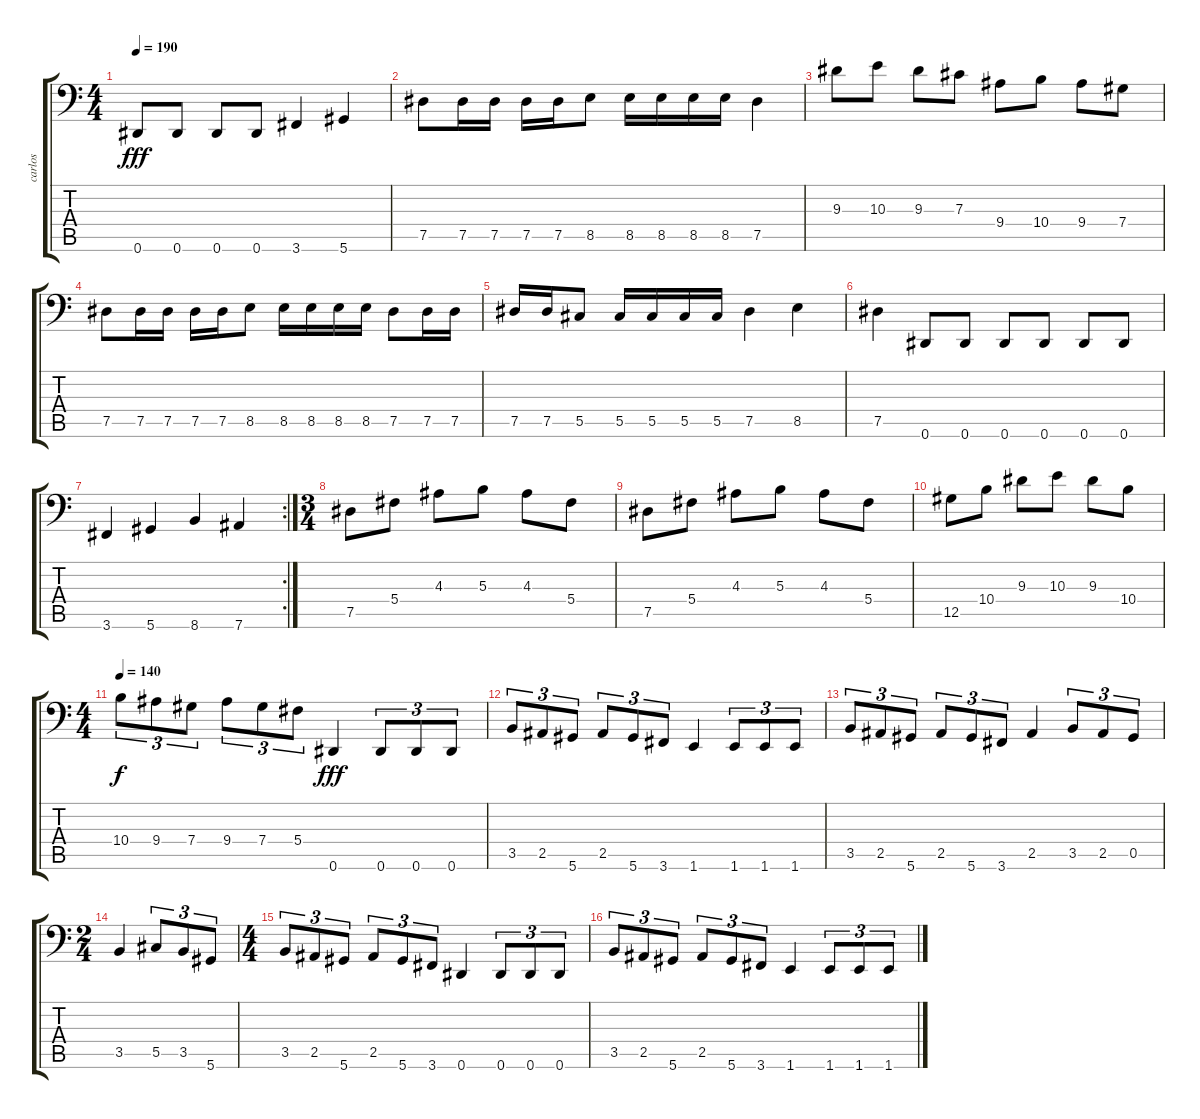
\track ("carlos" "carlos") {instrument electricbassfinger}
\staff {score tabs}
\tuning (Eb3 Bb2 Gb2 Db2 Ab1 Eb1) {hide}
\ts (4 4)
\tempo 190
\clef f4
\ks c
0.6.8{dy fff} 0.6.8 0.6.8 0.6.8 3.6.4 5.6.4 |
7.5.8 7.5.16 7.5.16 7.5.16 7.5.16 8.5.8 8.5.16 8.5.16 8.5.16 8.5.16 7.5.4 |
9.3.8 10.3.8 9.3.8 7.3.8 9.4.8 10.4.8 9.4.8 7.4.8 |
7.5.8 7.5.16 7.5.16 7.5.16 7.5.16 8.5.8 8.5.16 8.5.16 8.5.16 8.5.16 7.5.8 7.5.16 7.5.16 |
7.5.16 7.5.16 5.5.8 5.5.16 5.5.16 5.5.16 5.5.16 7.5.4 8.5.4 |
7.5.4 0.6.8 0.6.8 0.6.8 0.6.8 0.6.8 0.6.8 |
\rc 2
3.6.4 5.6.4 8.6.4 7.6.4 |
\ts (3 4)
7.5.8 5.4.8 4.3.8 5.3.8 4.3.8 5.4.8 |
7.5.8 5.4.8 4.3.8 5.3.8 4.3.8 5.4.8 |
12.5.8 10.4.8 9.3.8 10.3.8 9.3.8 10.4.8 |
\ts (4 4)
\tempo 140
10.4.8{tu (3 2) dy f} 9.4.8{tu (3 2)} 7.4.8{tu (3 2)} 9.4.8{tu (3 2)} 7.4.8{tu (3 2)} 5.4.8{tu (3 2)} 0.6.4{dy fff} 0.6.8{tu (3 2)} 0.6.8{tu (3 2)} 0.6.8{tu (3 2)} |
3.5.8{tu (3 2)} 2.5.8{tu (3 2)} 5.6.8{tu (3 2)} 2.5.8{tu (3 2)} 5.6.8{tu (3 2)} 3.6.8{tu (3 2)} 1.6.4 1.6.8{tu (3 2)} 1.6.8{tu (3 2)} 1.6.8{tu (3 2)} |
3.5.8{tu (3 2)} 2.5.8{tu (3 2)} 5.6.8{tu (3 2)} 2.5.8{tu (3 2)} 5.6.8{tu (3 2)} 3.6.8{tu (3 2)} 2.5.4 3.5.8{tu (3 2)} 2.5.8{tu (3 2)} 0.5.8{tu (3 2)} |
\ts (2 4)
3.5.4 5.5.8{tu (3 2)} 3.5.8{tu (3 2)} 5.6.8{tu (3 2)} |
\ts (4 4)
3.5.8{tu (3 2)} 2.5.8{tu (3 2)} 5.6.8{tu (3 2)} 2.5.8{tu (3 2)} 5.6.8{tu (3 2)} 3.6.8{tu (3 2)} 0.6.4 0.6.8{tu (3 2)} 0.6.8{tu (3 2)} 0.6.8{tu (3 2)} |
3.5.8{tu (3 2)} 2.5.8{tu (3 2)} 5.6.8{tu (3 2)} 2.5.8{tu (3 2)} 5.6.8{tu (3 2)} 3.6.8{tu (3 2)} 1.6.4 1.6.8{tu (3 2)} 1.6.8{tu (3 2)} 1.6.8{tu (3 2)}
